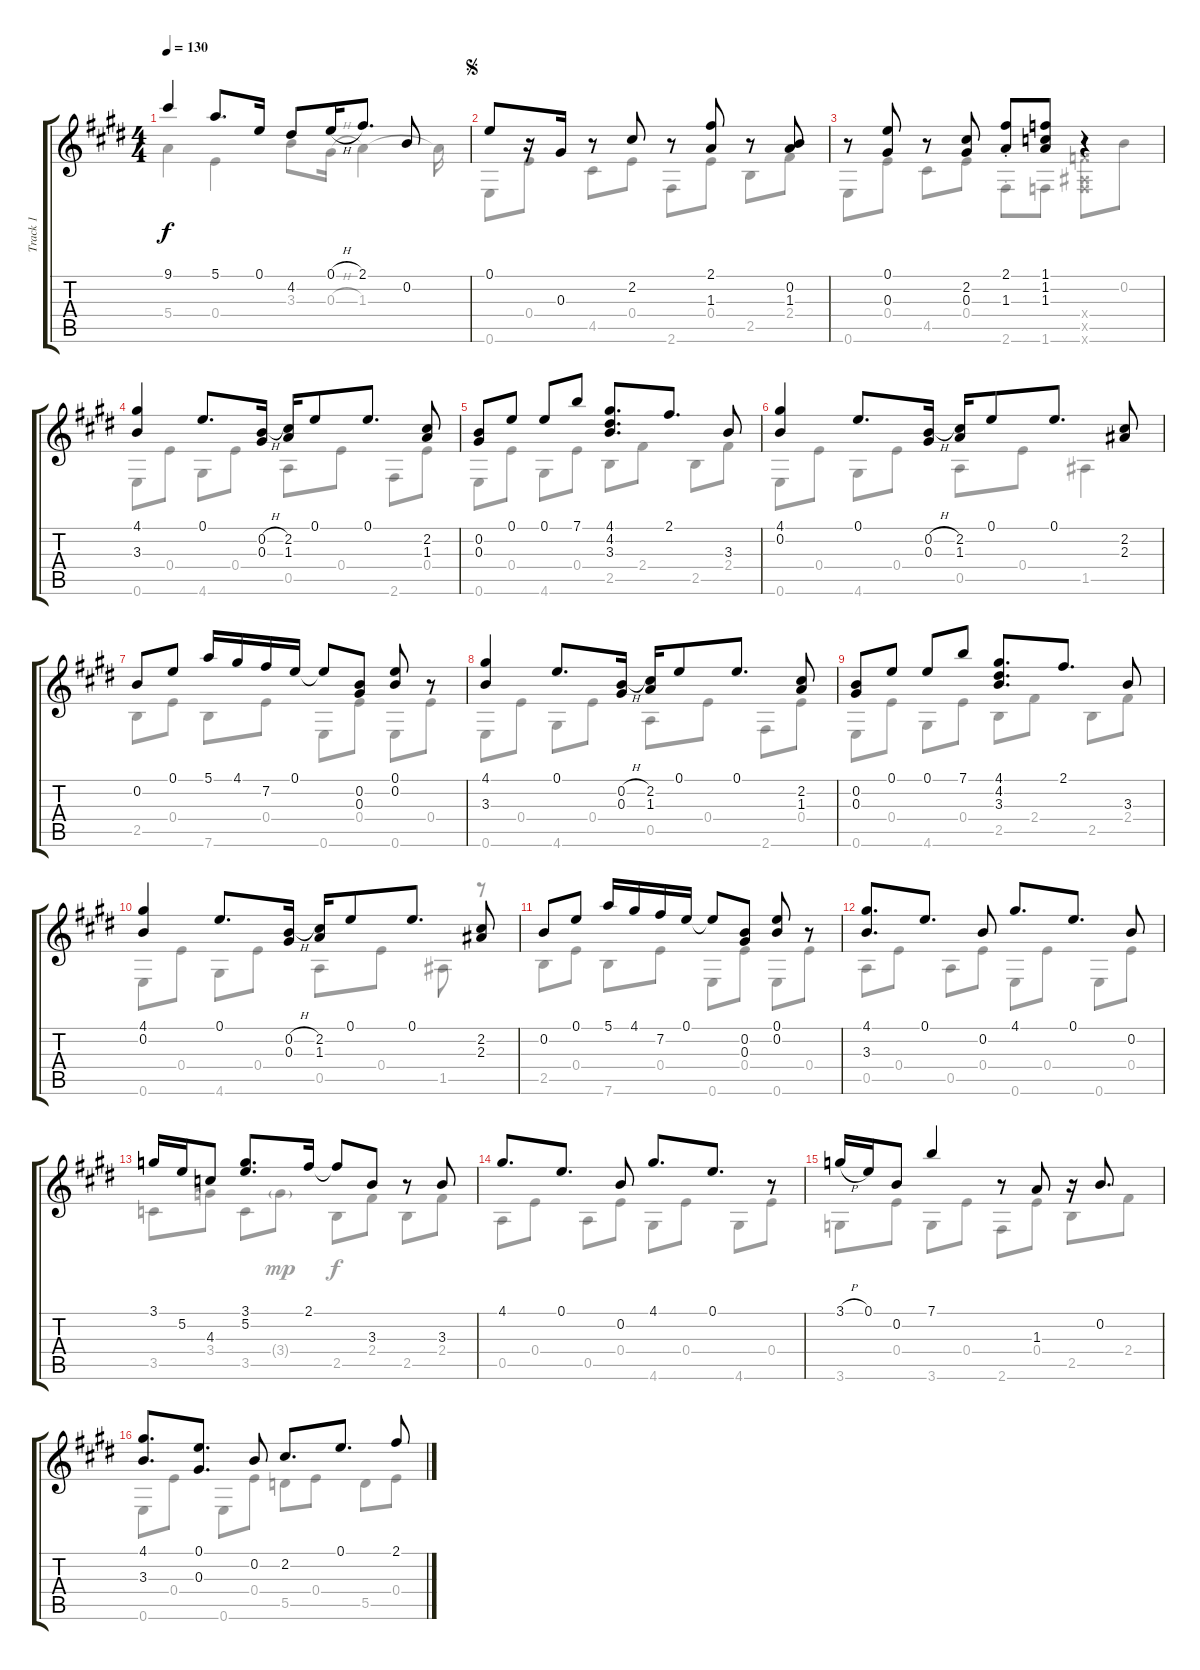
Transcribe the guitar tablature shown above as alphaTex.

\track ("Track 1" "Track 1") {instrument acousticguitarsteel}
\staff {score tabs}
\tuning (E4 B3 Ab3 E3 A2 E2) {hide}
\voice
\ts (4 4)
\tempo 130
\clef g2
\ks e
9.1.4{dy f instrument acousticguitarsteel} 5.1.8{d} 0.1.16 4.2.8 0.1{h}.16 2.1.8{d} 0.2.8 |
\jump segno
0.1.8 r.16 0.3.16 r.8 2.2.8 r.8 (2.1 1.3).8 r.8 (0.2 1.3).8 |
r.8 (0.1 0.3).8 r.8 (2.2 0.3).8 (2.1{st} 1.3{st}).8 (1.1 1.2 1.3).8 r.4 |
(4.1 3.3).4 0.1.8{d} (0.2{h} 0.3).16 (2.2 1.3).16 0.1.8 0.1.8{d} (2.2 1.3).8 |
(0.2 0.3).8 0.1.8 0.1.8 7.1.8 (4.1 4.2 3.3).8{d} 2.1.8{d} 3.3.8 |
(4.1 0.2).4 0.1.8{d} (0.2{h} 0.3).16 (2.2 1.3).16 0.1.8 0.1.8{d} (2.2 2.3).8 |
0.2.8 0.1.8 5.1.16 4.1.16 7.2.16 0.1.16 0.1{t}.8 (0.2 0.3).8 (0.1 0.2).8 r.8 |
(4.1 3.3).4 0.1.8{d} (0.2{h} 0.3).16 (2.2 1.3).16 0.1.8 0.1.8{d} (2.2 1.3).8 |
(0.2 0.3).8 0.1.8 0.1.8 7.1.8 (4.1 4.2 3.3).8{d} 2.1.8{d} 3.3.8 |
(4.1 0.2).4 0.1.8{d} (0.2{h} 0.3).16 (2.2 1.3).16 0.1.8 0.1.8{d} (2.2 2.3).8 |
0.2.8 0.1.8 5.1.16 4.1.16 7.2.16 0.1.16 0.1{t}.8 (0.2 0.3).8 (0.1 0.2).8 r.8 |
(4.1 3.3).8{d} 0.1.8{d} 0.2.8 4.1.8{d} 0.1.8{d} 0.2.8 |
3.1.16 5.2.16 4.3.8 (3.1 5.2).8{d} 2.1.16 2.1{t}.8 3.3.8 r.8 3.3.8 |
4.1.8{d} 0.1.8{d} 0.2.8 4.1.8{d} 0.1.8{d} r.8 |
3.1{h}.16 0.1.16 0.2.8 7.1.4 r.8 1.3.8 r.16 0.2.8{d} |
(4.1 3.3).8{d} (0.1 0.3).8{d} 0.2.8 2.2.8{d} 0.1.8{d} 2.1.8
\voice
\clef g2
\ottava regular
\simile none
\ks e
5.4.4{dy f} 0.4.4 3.3.8 0.3{h}.16 1.3.4 1.3{t}.16 |
0.6.8 0.4.8 4.5.8 0.4.8 2.6.8 0.4.8 2.5.8 2.4.8 |
0.6.8 0.4.8 4.5.8 0.4.8 2.6{st}.8 1.6.8 (1.4{x} 1.5{x} 1.6{x}).8 0.2.8 |
0.6.8 0.4.8 4.6.8 0.4.8 0.5.8 0.4.8 2.6.8 0.4.8 |
0.6.8 0.4.8 4.6.8 0.4.8 2.5.8 2.4.8 2.5.8 2.4.8 |
0.6.8 0.4.8 4.6.8 0.4.8 0.5.8 0.4.8 1.5.4 |
2.5.8 0.4.8 7.6.8 0.4.8 0.6.8 0.4.8 0.6.8 0.4.8 |
0.6.8 0.4.8 4.6.8 0.4.8 0.5.8 0.4.8 2.6.8 0.4.8 |
0.6.8 0.4.8 4.6.8 0.4.8 2.5.8 2.4.8 2.5.8 2.4.8 |
0.6.8 0.4.8 4.6.8 0.4.8 0.5.8 0.4.8 1.5.8 r.8 |
2.5.8 0.4.8 7.6.8 0.4.8 0.6.8 0.4.8 0.6.8 0.4.8 |
0.5.8 0.4.8 0.5.8 0.4.8 0.6.8 0.4.8 0.6.8 0.4.8 |
3.5.8 3.4.8 3.5.8 3.4{g}.8{dy mp} 2.5.8{dy f} 2.4.8 2.5.8 2.4.8 |
0.5.8 0.4.8 0.5.8 0.4.8 4.6.8 0.4.8 4.6.8 0.4.8 |
3.6.8 0.4.8 3.6.8 0.4.8 2.6.8 0.4.8 2.5.8 2.4.8 |
0.6.8 0.4.8 0.6.8 0.4.8 5.5.8 0.4.8 5.5.8 0.4.8
